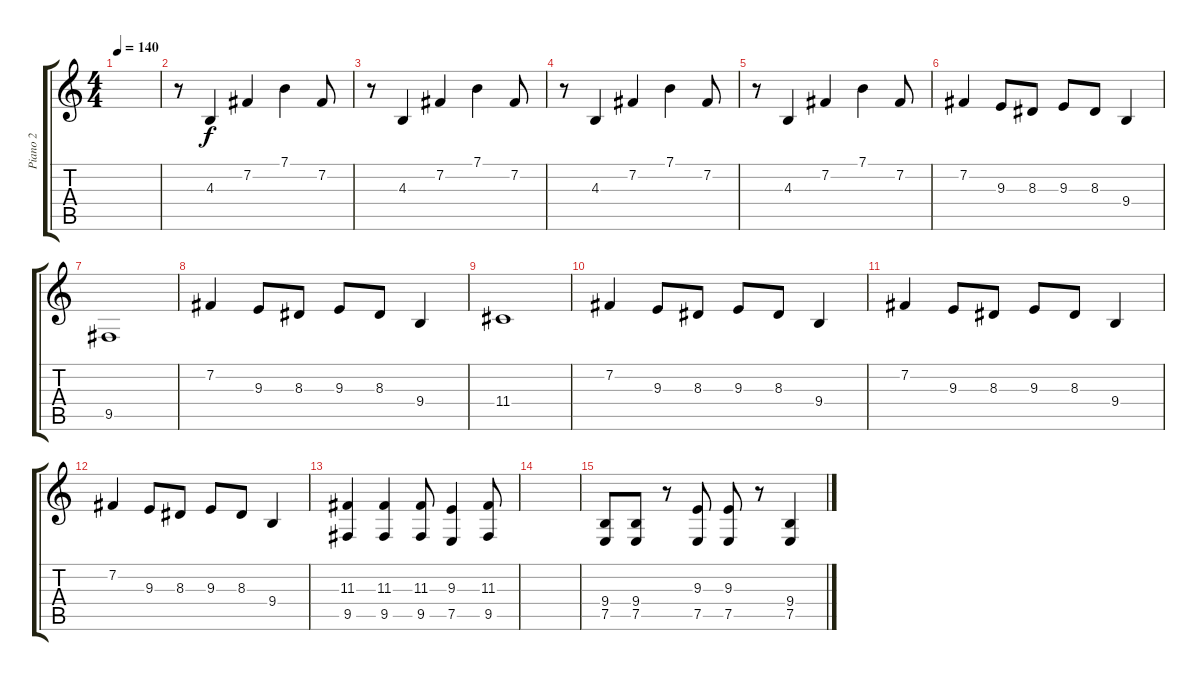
\track ("Piano 2" "Piano 2") {instrument brightacousticpiano}
\staff {score tabs}
\tuning (E4 B3 G3 D3 A2 E2) {hide}
\ts (4 4)
\tempo 140
\clef g2
\ks c
|
r.8 4.3.4 7.2.4 7.1.4 7.2.8 |
r.8 4.3.4 7.2.4 7.1.4 7.2.8 |
r.8 4.3.4 7.2.4 7.1.4 7.2.8 |
r.8 4.3.4 7.2.4 7.1.4 7.2.8 |
7.2.4 9.3.8 8.3.8 9.3.8 8.3.8 9.4.4 |
9.5.1 |
7.2.4 9.3.8 8.3.8 9.3.8 8.3.8 9.4.4 |
11.4.1 |
7.2.4 9.3.8 8.3.8 9.3.8 8.3.8 9.4.4 |
7.2.4 9.3.8 8.3.8 9.3.8 8.3.8 9.4.4 |
7.2.4 9.3.8 8.3.8 9.3.8 8.3.8 9.4.4 |
(11.3 9.5).4 (11.3 9.5).4 (11.3 9.5).8 (9.3 7.5).4 (11.3 9.5).8 |
|
(9.4 7.5).8 (9.4 7.5).8 r.8 (9.3 7.5).8 (9.3 7.5).8 r.8 (9.4 7.5).4
